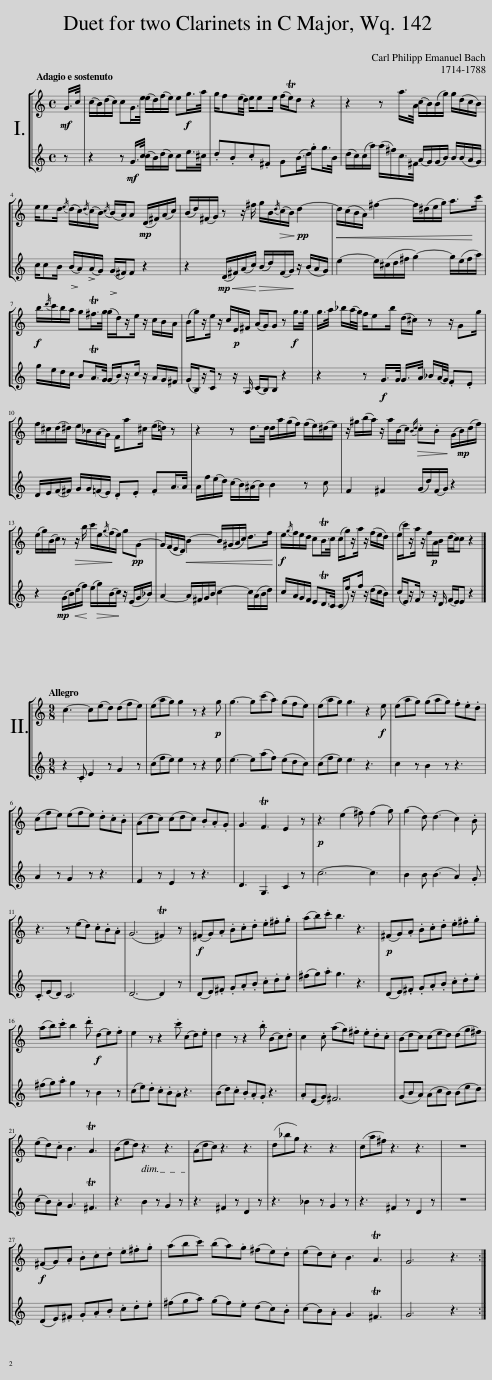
X:1
%%score [ 1 2 ]
L:1/8
Q:1/4=35
M:4/4
I:linebreak $
K:none
V:1 treble transpose=-2
V:2 treble transpose=-2
V:1
[K:C]!mf! G/>c/ | (c/B/)(d/c/) cG/>e/ (e/d/)(f/e/) e!f!g/>a/ | g/f(e/4d/4) e/ee/ (f/Te/)d z2 | z2 z a/>A/ (c/B/)(B/g/) g/(d/c/B/) |$ e/ed/{/e} (d/c/){/d}(c/B/){/c} (B/A/)A!mp! (D/^F/)(A/c/) | %5
 (B/d/)(^F/G/) z z/ ^f/ g/B/!>(!{/d}(c/B/)!>)!!pp! d2- |!<(! d/(c/B/A/) ^f2- f/(^d/e/g/) a>!<)!c' |$!f! b/{/d'}c'/b/a/ gT^f/>g/ (g/d/)z/e/ z/ c/B/A/ | (B/g/)z/e/ z/ c/!p!E/^F/ (A/G/)G z!f! g/>g/ | g/>a/ _b/(a/4g/4) f/eb/ (d/^c/) z z/ Gg/ |$ %10
 f/^c/(d/^d/) e/_B/(A/G/) F/a^c/ (e/=d/) z | z2 z d/>d/ d/a/(g/f/) (f/e/)(^d/e/) | z/ ^g/(b/a/) z/ a/(B/c/)!>(!{Bd} .c.B!>)!!mp! (G/B/)(d/f/) |$ (e/g/)(B/c/) z!>(! z/ b/ c'/e/{/g}(f/!>)!e/) g!pp!G- | G/(F/E/D/)!<(! B2- B/(^G/A/c/) d>f!<)! | %15
!f! e/{/g}f/e/d/ cTB/>c/ (c/g/)z/a/ z/ (f/e/d/) | (e/c'/)z/a/ z/ f/!p!A/B/ (d/c/)c z2 |]$[M:9/8][Q:1/4=202] c3- c(ed) (dfe) | (eag) g2 z z2!p! g | g3- g(c'a) (gfe) | %20
 (eag) g3 z2!f! e | (eag) (gag) .f.e.d |$ (cfe) (efe) .d.c.B | (Adc) (cdc) .B.A.G | G3 TF3 E2 z | %25
!p! z3 (e2 ^f) (f2 g) | (g2 d) (d3 c2) .B |$ z3 z (ed) .c.B.A | (G6 T^F2) z |!f! (^FG).A .B.c.d .e.^f.g | %30
 (ab).c' b3 z3 |!p! (^FG).A .B.c.d .e.^f.g |$ (ab).c' b2 .d'!f! (de).f | e2 z z2 .c' (cd).e | d2 z z2 .b (Bc).d | %35
 c2 .c (ag).^f .e.d.c | (Bdc) (ced) (dg^f) |$ (ed).c B3 TA3 | (Bed) z3 z3 | (Adc) z3 z3 | %40
 (d_bg) z3 z3 | (ca^f) z3 z3 | z9 |$!f! (^FG).A .B.c.d .e.^f.g | (abc') (ba).g (^fe).d | %45
 (ed).c B3 TA3 | G6 z3 :| %47
V:2
[K:C] z | z2 z!mf! G/>c/ (c/B/)(d/c/) ce/>^c/ | .d.B.c.^F G(B/>d/) .gg/>B/ | (d/c/)(c/a/) (a/^f/)c/>^F/ (A/G/)(G/B/) B/(B/A/G/) |$ c/cB/ (!>!B/A/)(!>!A/G/) (!>!G/^F/)F z2 | %5
 z2!mp! (D/!<(!^F/)(A/c/)!<)!!>(! (B/d/)(F/G/)!>)! z/ (B/A/G/) | e2- e/(^c/d/^f/ g2-) g/(e/f/a/) |$ g/e/d/c/ BTA/>G/ (G/B/)z/c/ z/ A/G/^F/ | (G/B,/)z/C/ z z/ A,/ (C/B,/)B, z2 | z2 z!f! G/>G/ G/>A/ _B/(A/4G/4) .F.E |$ %10
 D/E/(F/^F/) G/G/(=F/E/) .D.E .FA/>A/ | A/f/(e/d/) (c/B/)(^A/B/) B2 z c | F2 ^F2 (G/d/)(F/G/) z2 |$ z2!mp! (G/B/)!<(!(d/f/)!<)! (e/!>(!g/)(B/c/)!>)! z/ (E/G/_B/) | A2- A/^F/G/B/ c2- c/(A/B/d/) | %15
 c/A/G/F/ ETD/>C/ (C/e/)z/f/ z/ (d/c/B/) | (c/E/)z/F/ z z/ D/ (F/E/)E z2 |]$[M:9/8] z2 .C E2 z G2 z | (cfe) e2 z z2 e | e3- e(af) (edc) | %20
 (cfe) e3 z3 | c2 z B2 z z3 |$ A2 z G2 z z3 | F2 z E2 z z3 | D3 G,3 C2 z | %25
 c6- c3 | B2 B (B3 A2) .G |$ .C(ED) C6 | D6- D2 z | (DE).^F .G.A.B .c.d.e | %30
 (^fg).a g3 z3 | (DE).^F .G.A.B .c.d.e |$ (^fg).a g2 z B2 z | (ce).d .c.B.A z3 | (Bd).c .B.A.G z3 | %35
 .A(EG) ^F6 | (GBA) (AcB) (Bed) |$ (cB).A G3 T^F3 | z3 B2 z G2 z | z3 ^F2 z D2 z | %40
 z3 _B2 z G2 z | z3 ^F2 z D2 z | z9 |$ (DE).^F .G.A.B .c.d.e | (^fga) (gf).e (dc).B | %45
 (cB).A G3 T^F3 | G6 z3 :| %47
